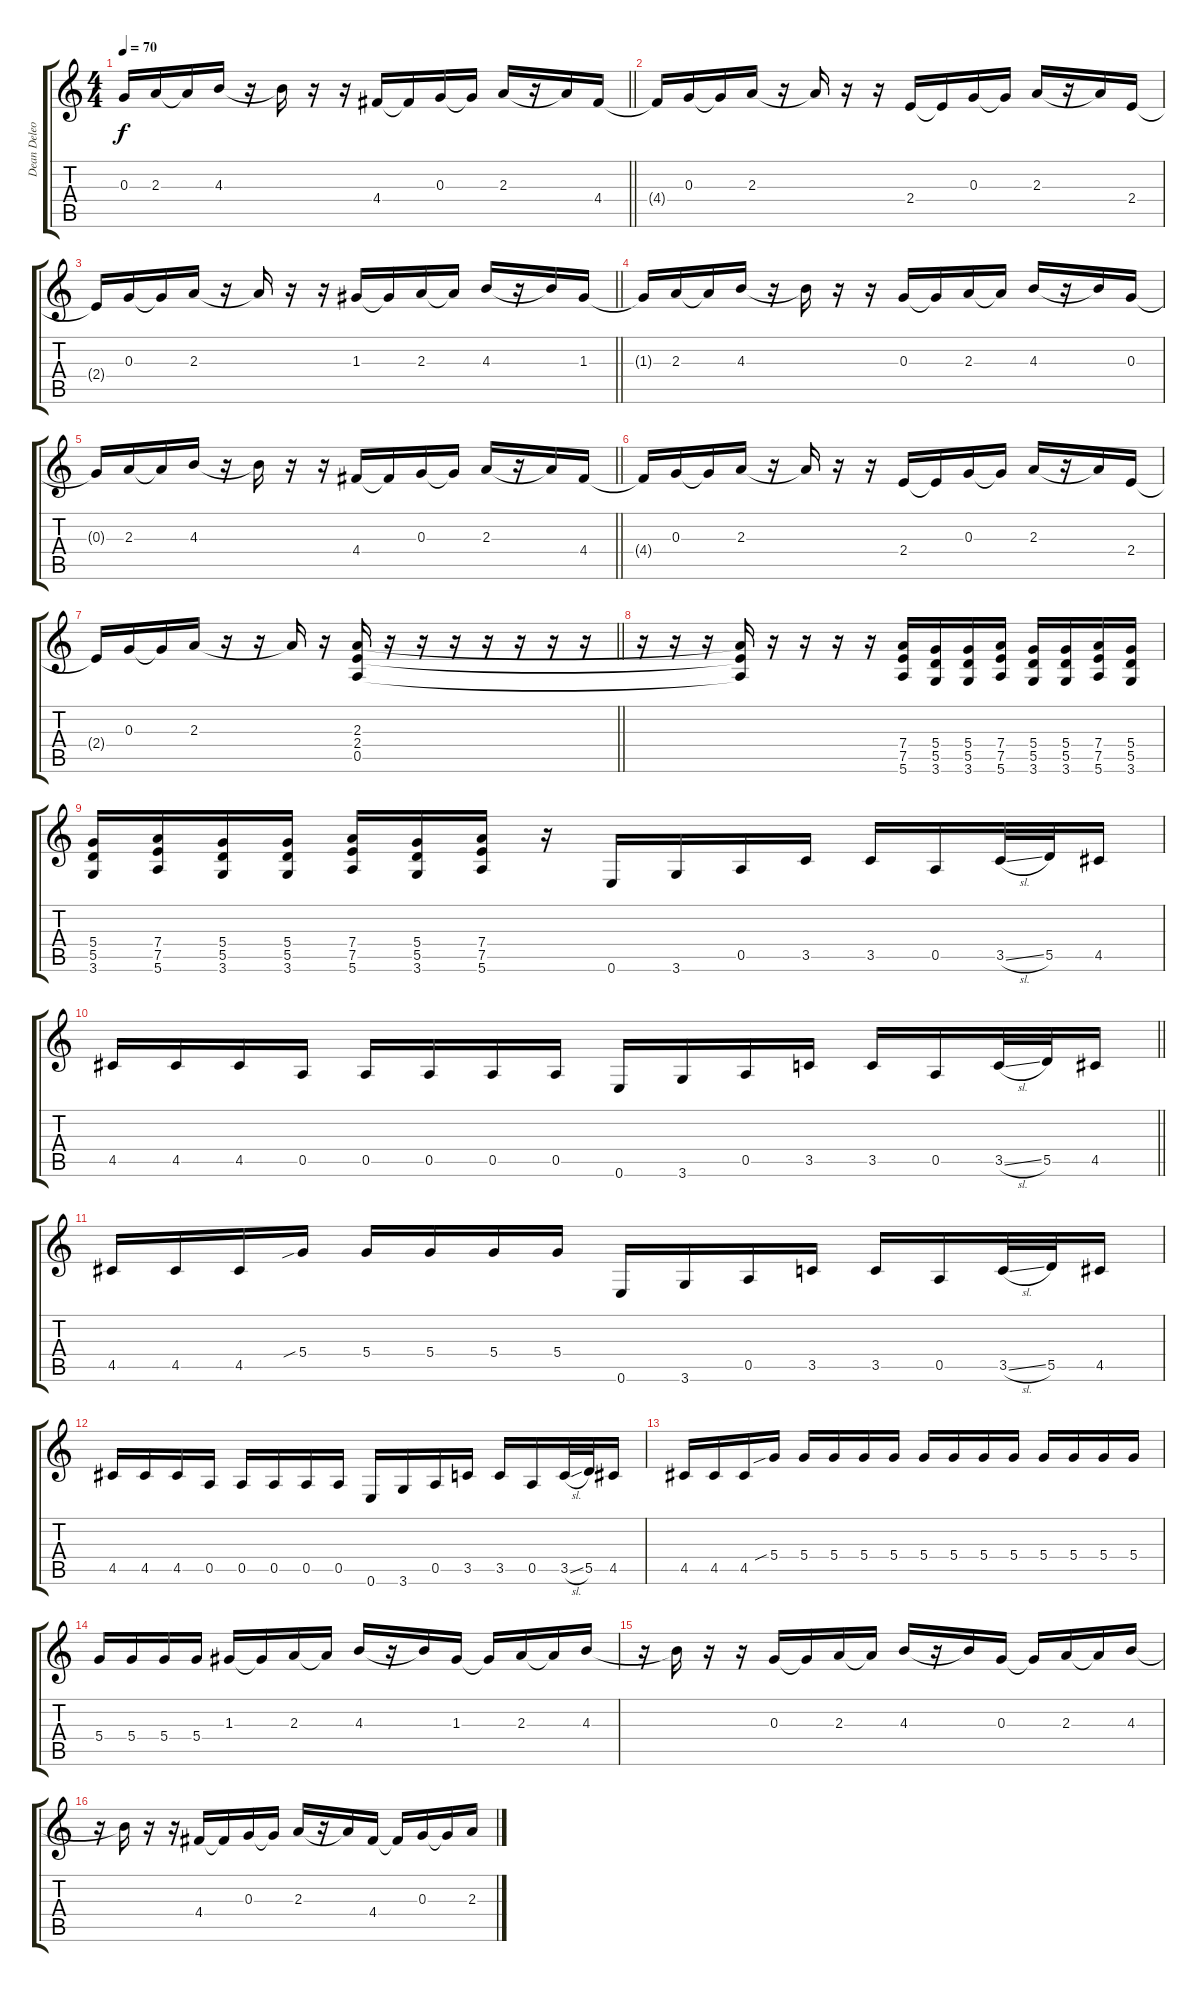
\track ("Dean Deleo (Guitar)" "Dean Deleo") {instrument overdrivenguitar}
\staff {score tabs}
\tuning (E4 B3 G3 D3 A2 E2) {hide}
\ts (4 4)
\tempo 70
\clef g2
\barLineRight lightlight
\ks c
0.3{t}.16{dy f} 2.3.16 2.3{t}.16 4.3.16 r.16 4.3{t}.16 r.16 r.16 4.4.16 4.4{t}.16 0.3.16 0.3{t}.16 2.3.16 r.16 2.3{t}.16 4.4.16 |
4.4{t}.16 0.3.16 0.3{t}.16 2.3.16 r.16 2.3{t}.16 r.16 r.16 2.4.16 2.4{t}.16 0.3.16 0.3{t}.16 2.3.16 r.16 2.3{t}.16 2.4.16 |
\barLineRight lightlight
2.4{t}.16 0.3.16 0.3{t}.16 2.3.16 r.16 2.3{t}.16 r.16 r.16 1.3.16 1.3{t}.16 2.3.16 2.3{t}.16 4.3.16 r.16 4.3{t}.16 1.3.16 |
1.3{t}.16 2.3.16 2.3{t}.16 4.3.16 r.16 4.3{t}.16 r.16 r.16 0.3.16 0.3{t}.16 2.3.16 2.3{t}.16 4.3.16 r.16 4.3{t}.16 0.3.16 |
\barLineRight lightlight
0.3{t}.16 2.3.16 2.3{t}.16 4.3.16 r.16 4.3{t}.16 r.16 r.16 4.4.16 4.4{t}.16 0.3.16 0.3{t}.16 2.3.16 r.16 2.3{t}.16 4.4.16 |
4.4{t}.16 0.3.16 0.3{t}.16 2.3.16 r.16 2.3{t}.16 r.16 r.16 2.4.16 2.4{t}.16 0.3.16 0.3{t}.16 2.3.16 r.16 2.3{t}.16 2.4.16 |
\barLineRight lightlight
2.4{t}.16 0.3.16 0.3{t}.16 2.3.16 r.16 r.16 2.3{t}.16 r.16 (2.3 2.4 0.5).16{volume 13 instrument overdrivenguitar} r.16 r.16 r.16 r.16 r.16 r.16 r.16 |
r.16 r.16 r.16 (2.3{t} 2.4{t} 0.5{t}).16 r.16 r.16 r.16 r.16 (7.4 7.5 5.6).16 (5.4 5.5 3.6).16 (5.4 5.5 3.6).16 (7.4 7.5 5.6).16 (5.4 5.5 3.6).16 (5.4 5.5 3.6).16 (7.4 7.5 5.6).16 (5.4 5.5 3.6).16 |
(5.4 5.5 3.6).16 (7.4 7.5 5.6).16 (5.4 5.5 3.6).16 (5.4 5.5 3.6).16 (7.4 7.5 5.6).16 (5.4 5.5 3.6).16 (7.4 7.5 5.6).16 r.16 0.6.16 3.6.16 0.5.16 3.5.16 3.5.16 0.5.16 3.5{sl}.32 5.5.32 4.5.16 |
\barLineRight lightlight
4.5.16 4.5.16 4.5.16 0.5.16 0.5.16 0.5.16 0.5.16 0.5.16 0.6.16 3.6.16 0.5.16 3.5.16 3.5.16 0.5.16 3.5{sl}.32 5.5.32 4.5.16 |
4.5.16 4.5.16 4.5.16 5.4{sib}.16 5.4.16 5.4.16 5.4.16 5.4.16 0.6.16 3.6.16 0.5.16 3.5.16 3.5.16 0.5.16 3.5{sl}.32 5.5.32 4.5.16 |
4.5.16 4.5.16 4.5.16 0.5.16 0.5.16 0.5.16 0.5.16 0.5.16 0.6.16 3.6.16 0.5.16 3.5.16 3.5.16 0.5.16 3.5{sl}.32 5.5.32 4.5.16 |
4.5.16 4.5.16 4.5.16 5.4{sib}.16 5.4.16 5.4.16 5.4.16 5.4.16 5.4.16 5.4.16 5.4.16 5.4.16 5.4.16 5.4.16 5.4.16 5.4.16 |
5.4.16 5.4.16 5.4.16 5.4.16 1.3.16{volume 14 instrument electricguitarclean} 1.3{t}.16 2.3.16 2.3{t}.16 4.3.16 r.16 4.3{t}.16 1.3.16 1.3{t}.16 2.3.16 2.3{t}.16 4.3.16 |
r.16 4.3{t}.16 r.16 r.16 0.3.16 0.3{t}.16 2.3.16 2.3{t}.16 4.3.16 r.16 4.3{t}.16 0.3.16 0.3{t}.16 2.3.16 2.3{t}.16 4.3.16 |
r.16 4.3{t}.16 r.16 r.16 4.4.16 4.4{t}.16 0.3.16 0.3{t}.16 2.3.16 r.16 2.3{t}.16 4.4.16 4.4{t}.16 0.3.16 0.3{t}.16 2.3.16
